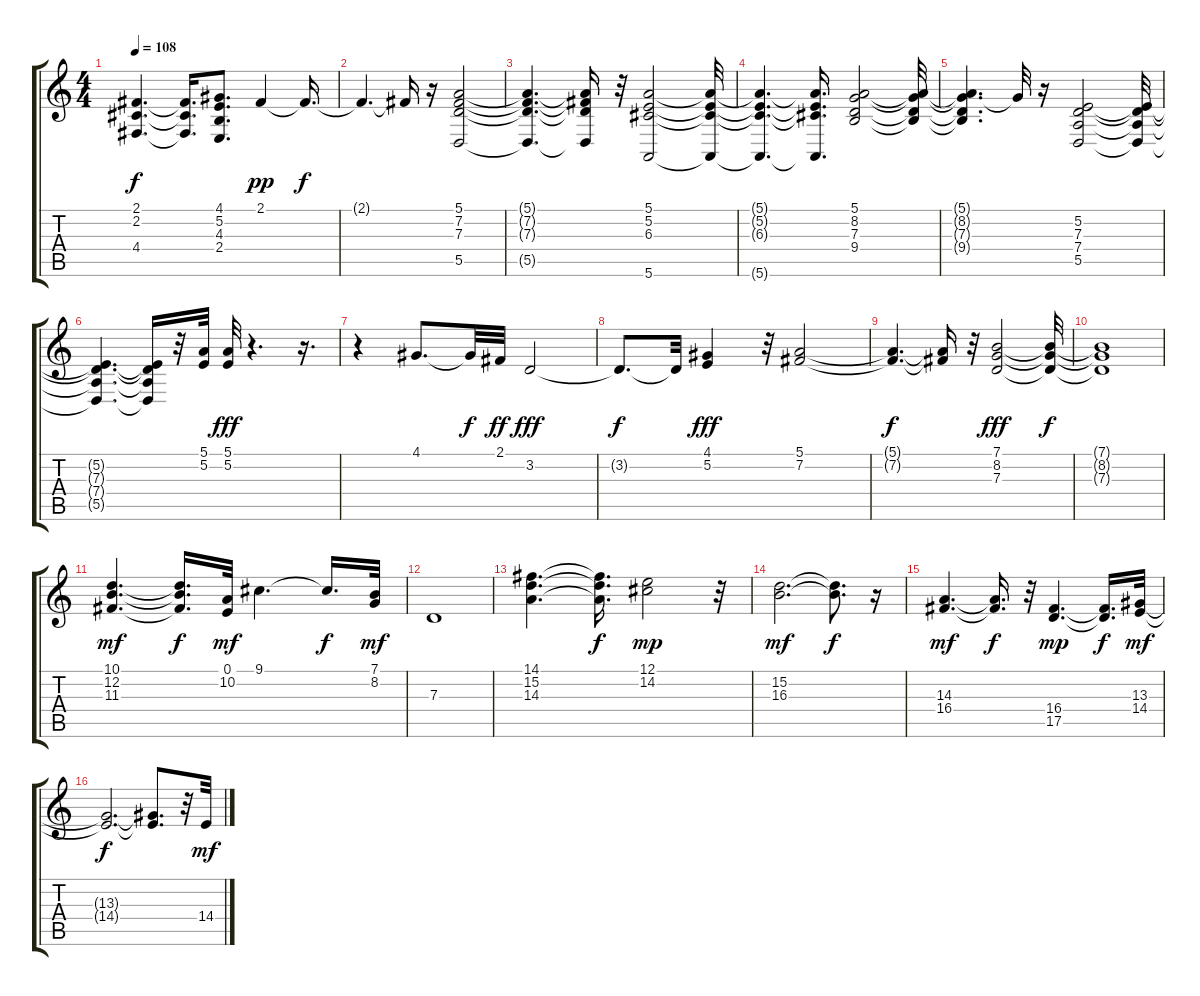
\track "" {instrument pad2warm}
\staff {score tabs}
\tuning (E4 B3 G3 D3 A2 E2) {hide}
\ts (4 4)
\tempo 108
\clef g2
\ks c
(2.1{t} 2.2{t} 4.4{t}).4{d dy f} (2.1{t} 2.2{t} 4.4{t}).16{d} (4.1 5.2 4.3 2.4).8{d} 2.1.4{dy pp} 2.1{t}.16{d dy f} |
2.1{t}.4{d} 2.1{t}.16 r.16 (5.1 7.2 7.3 5.5).2 |
(5.1{t} 7.2{t} 7.3{t} 5.5{t}).4{d} (5.1{t} 7.2{t} 7.3{t} 5.5{t}).16 r.32 (5.1 5.2 6.3 5.6).2 (5.1{t} 5.2{t} 6.3{t} 5.6{t}).32 |
(5.1{t} 5.2{t} 6.3{t} 5.6{t}).4{d} (5.1{t} 5.2{t} 6.3{t} 5.6{t}).16{d} (5.1 8.2 7.3 9.4).2 (5.1{t} 8.2{t} 7.3{t} 9.4{t}).32 |
(5.1{t} 8.2{t} 7.3{t} 9.4{t}).4{d} 8.2{t}.32 r.16 (5.2 7.3 7.4 5.5).2 (5.2{t} 7.3{t} 7.4{t} 5.5{t}).32 |
(5.2{t} 7.3{t} 7.4{t} 5.5{t}).4{d} (5.2{t} 7.3{t} 7.4{t} 5.5{t}).16 r.32 (5.1 5.2).32 (5.1 5.2).32{dy fff} r.4{d} r.16{d} |
r.4 4.1.8{d} 4.1{t}.32{dy f} 2.1.32{dy ff} 3.2.2{dy fff} |
3.2{t}.8{d dy f} 3.2{t}.32 (4.1 5.2).4{dy fff} r.32 (5.1 7.2).2 |
(5.1{t} 7.2{t}).4{d dy f} (5.1{t} 7.2{t}).16 r.32 (7.1 8.2 7.3).2{dy fff} (7.1{t} 8.2{t} 7.3{t}).32{dy f} |
(7.1{t} 8.2{t} 7.3{t}).1 |
(10.1 12.2 11.3).4{d dy mf} (10.1{t} 12.2{t} 11.3{t}).16{d dy f} (0.1 10.2).32{dy mf} 9.1.4{d} 9.1{t}.16{d dy f} (7.1 8.2).32{dy mf} |
7.3.1 |
(14.1 15.2 14.3).4{d} (14.1{t} 15.2{t} 14.3{t}).16{d dy f} (12.1 14.2).2{dy mp} r.32 |
(15.2 16.3).2{d dy mf} (15.2{t} 16.3{t}).8{d dy f} r.16 |
(14.3 16.4).4{d dy mf} (14.3{t} 16.4{t}).16{d dy f} r.32 (16.4 17.5).4{d dy mp} (16.4{t} 17.5{t}).16{d dy f} (13.3 14.4).32{dy mf} |
(13.3{t} 14.4{t}).2{d dy f} (13.3{t} 14.4{t}).8{d} r.32 14.4.32{dy mf}
